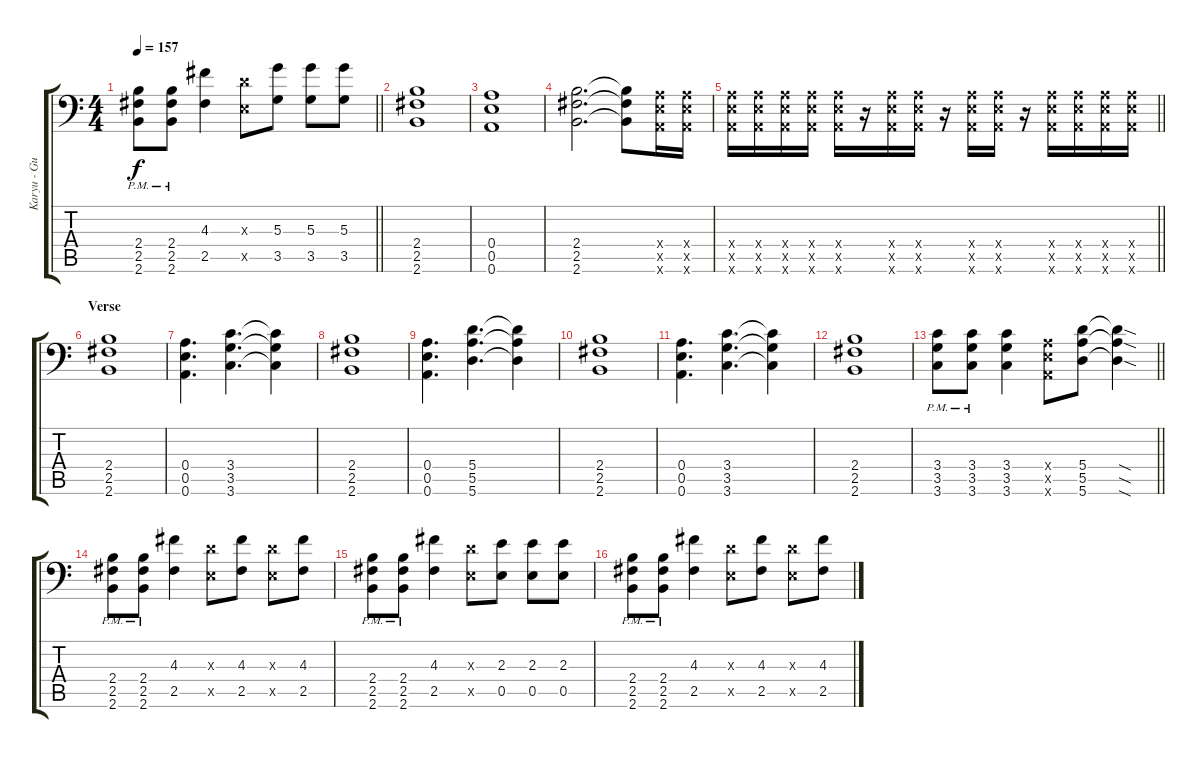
\track ("Karyu - Guitar 2" "Karyu - Gu") {instrument distortionguitar}
\staff {score tabs}
\tuning (B3 Gb3 D3 A2 E2 A1) {hide}
\ts (4 4)
\tempo 157
\clef f4
\barLineRight lightlight
\ks c
(2.4{pm} 2.5{pm} 2.6{pm}).8{dy f} (2.4{pm} 2.5{pm} 2.6{pm}).8 (4.3 2.5).4 (0.3{x} 0.5{x}).8 (5.3 3.5).8 (5.3 3.5).8 (5.3 3.5).8 |
\section ("" "")
(2.4 2.5 2.6).1 |
(0.4 0.5 0.6).1 |
(2.4 2.5 2.6).2{d} (2.4{t} 2.5{t} 2.6{t}).8 (0.4{x} 0.5{x} 0.6{x}).16 (0.4{x} 0.5{x} 0.6{x}).16 |
\barLineRight lightlight
(0.4{x} 0.5{x} 0.6{x}).16 (0.4{x} 0.5{x} 0.6{x}).16 (0.4{x} 0.5{x} 0.6{x}).16 (0.4{x} 0.5{x} 0.6{x}).16 (0.4{x} 0.5{x} 0.6{x}).16 r.16 (0.4{x} 0.5{x} 0.6{x}).16 (0.4{x} 0.5{x} 0.6{x}).16 r.16 (0.4{x} 0.5{x} 0.6{x}).16 (0.4{x} 0.5{x} 0.6{x}).16 r.16 (0.4{x} 0.5{x} 0.6{x}).16 (0.4{x} 0.5{x} 0.6{x}).16 (0.4{x} 0.5{x} 0.6{x}).16 (0.4{x} 0.5{x} 0.6{x}).16 |
\section ("" "Verse")
(2.4 2.5 2.6).1 |
(0.4 0.5 0.6).4{d} (3.4 3.5 3.6).4{d} (3.4{t} 3.5{t} 3.6{t}).4 |
(2.4 2.5 2.6).1 |
(0.4 0.5 0.6).4{d} (5.4 5.5 5.6).4{d} (5.4{t} 5.5{t} 5.6{t}).4 |
(2.4 2.5 2.6).1 |
(0.4 0.5 0.6).4{d} (3.4 3.5 3.6).4{d} (3.4{t} 3.5{t} 3.6{t}).4 |
(2.4 2.5 2.6).1 |
\barLineRight lightlight
(3.4{pm} 3.5{pm} 3.6{pm}).8 (3.4{pm} 3.5{pm} 3.6{pm}).8 (3.4 3.5 3.6).4 (0.4{x} 0.5{x} 0.6{x}).8 (5.4 5.5 5.6).8 (5.4{sod t} 5.5{sod t} 5.6{sod t}).4 |
\section ("" "")
(2.4{pm} 2.5{pm} 2.6{pm}).8 (2.4{pm} 2.5{pm} 2.6{pm}).8 (4.3 2.5).4 (0.3{x} 0.5{x}).8 (4.3 2.5).8 (0.3{x} 0.5{x}).8 (4.3 2.5).8 |
(2.4{pm} 2.5{pm} 2.6{pm}).8 (2.4{pm} 2.5{pm} 2.6{pm}).8 (4.3 2.5).4 (0.3{x} 0.5{x}).8 (2.3 0.5).8 (2.3 0.5).8 (2.3 0.5).8 |
(2.4{pm} 2.5{pm} 2.6{pm}).8 (2.4{pm} 2.5{pm} 2.6{pm}).8 (4.3 2.5).4 (0.3{x} 0.5{x}).8 (4.3 2.5).8 (0.3{x} 0.5{x}).8 (4.3 2.5).8
